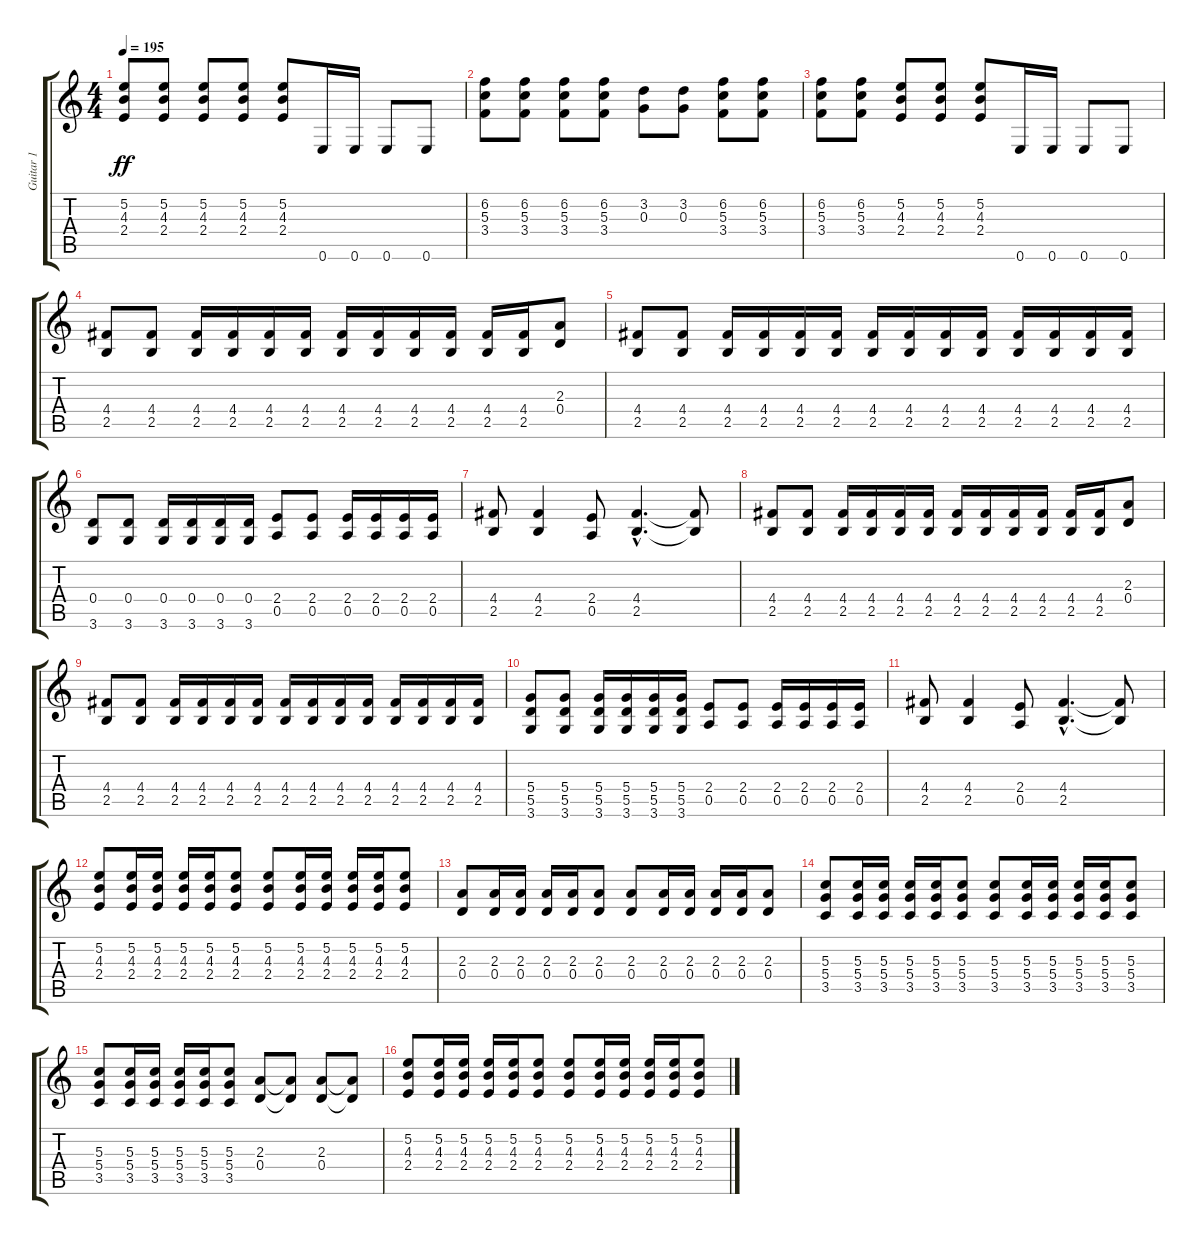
\track ("Guitar 1" "Guitar 1") {instrument distortionguitar}
\staff {score tabs}
\tuning (E4 B3 G3 D3 A2 E2) {hide}
\ts (4 4)
\tempo 195
\clef g2
\ks c
(5.2 4.3 2.4).8{dy ff} (5.2 4.3 2.4).8 (5.2 4.3 2.4).8 (5.2 4.3 2.4).8 (5.2 4.3 2.4).8 0.6.16 0.6.16 0.6.8 0.6.8 |
(6.2 5.3 3.4).8 (6.2 5.3 3.4).8 (6.2 5.3 3.4).8 (6.2 5.3 3.4).8 (3.2 0.3).8 (3.2 0.3).8 (6.2 5.3 3.4).8 (6.2 5.3 3.4).8 |
(6.2 5.3 3.4).8 (6.2 5.3 3.4).8 (5.2 4.3 2.4).8 (5.2 4.3 2.4).8 (5.2 4.3 2.4).8 0.6.16 0.6.16 0.6.8 0.6.8 |
(4.4 2.5).8 (4.4 2.5).8 (4.4 2.5).16 (4.4 2.5).16 (4.4 2.5).16 (4.4 2.5).16 (4.4 2.5).16 (4.4 2.5).16 (4.4 2.5).16 (4.4 2.5).16 (4.4 2.5).16 (4.4 2.5).16 (2.3 0.4).8 |
(4.4 2.5).8 (4.4 2.5).8 (4.4 2.5).16 (4.4 2.5).16 (4.4 2.5).16 (4.4 2.5).16 (4.4 2.5).16 (4.4 2.5).16 (4.4 2.5).16 (4.4 2.5).16 (4.4 2.5).16 (4.4 2.5).16 (4.4 2.5).16 (4.4 2.5).16 |
(0.4 3.6).8 (0.4 3.6).8 (0.4 3.6).16 (0.4 3.6).16 (0.4 3.6).16 (0.4 3.6).16 (2.4 0.5).8 (2.4 0.5).8 (2.4 0.5).16 (2.4 0.5).16 (2.4 0.5).16 (2.4 0.5).16 |
(4.4 2.5).8 (4.4 2.5).4 (2.4 0.5).8 (4.4{hac} 2.5{hac}).4{d} (4.4{t} 2.5{t}).8 |
(4.4 2.5).8 (4.4 2.5).8 (4.4 2.5).16 (4.4 2.5).16 (4.4 2.5).16 (4.4 2.5).16 (4.4 2.5).16 (4.4 2.5).16 (4.4 2.5).16 (4.4 2.5).16 (4.4 2.5).16 (4.4 2.5).16 (2.3 0.4).8 |
(4.4 2.5).8 (4.4 2.5).8 (4.4 2.5).16 (4.4 2.5).16 (4.4 2.5).16 (4.4 2.5).16 (4.4 2.5).16 (4.4 2.5).16 (4.4 2.5).16 (4.4 2.5).16 (4.4 2.5).16 (4.4 2.5).16 (4.4 2.5).16 (4.4 2.5).16 |
(5.4 5.5 3.6).8 (5.4 5.5 3.6).8 (5.4 5.5 3.6).16 (5.4 5.5 3.6).16 (5.4 5.5 3.6).16 (5.4 5.5 3.6).16 (2.4 0.5).8 (2.4 0.5).8 (2.4 0.5).16 (2.4 0.5).16 (2.4 0.5).16 (2.4 0.5).16 |
(4.4 2.5).8 (4.4 2.5).4 (2.4 0.5).8 (4.4{hac} 2.5{hac}).4{d} (4.4{t} 2.5{t}).8 |
(5.2 4.3 2.4).8 (5.2 4.3 2.4).16 (5.2 4.3 2.4).16 (5.2 4.3 2.4).16 (5.2 4.3 2.4).16 (5.2 4.3 2.4).8 (5.2 4.3 2.4).8 (5.2 4.3 2.4).16 (5.2 4.3 2.4).16 (5.2 4.3 2.4).16 (5.2 4.3 2.4).16 (5.2 4.3 2.4).8 |
(2.3 0.4).8 (2.3 0.4).16 (2.3 0.4).16 (2.3 0.4).16 (2.3 0.4).16 (2.3 0.4).8 (2.3 0.4).8 (2.3 0.4).16 (2.3 0.4).16 (2.3 0.4).16 (2.3 0.4).16 (2.3 0.4).8 |
(5.3 5.4 3.5).8 (5.3 5.4 3.5).16 (5.3 5.4 3.5).16 (5.3 5.4 3.5).16 (5.3 5.4 3.5).16 (5.3 5.4 3.5).8 (5.3 5.4 3.5).8 (5.3 5.4 3.5).16 (5.3 5.4 3.5).16 (5.3 5.4 3.5).16 (5.3 5.4 3.5).16 (5.3 5.4 3.5).8 |
(5.3 5.4 3.5).8 (5.3 5.4 3.5).16 (5.3 5.4 3.5).16 (5.3 5.4 3.5).16 (5.3 5.4 3.5).16 (5.3 5.4 3.5).8 (2.3 0.4).8 (2.3{t} 0.4{t}).8 (2.3 0.4).8 (2.3{t} 0.4{t}).8 |
(5.2 4.3 2.4).8 (5.2 4.3 2.4).16 (5.2 4.3 2.4).16 (5.2 4.3 2.4).16 (5.2 4.3 2.4).16 (5.2 4.3 2.4).8 (5.2 4.3 2.4).8 (5.2 4.3 2.4).16 (5.2 4.3 2.4).16 (5.2 4.3 2.4).16 (5.2 4.3 2.4).16 (5.2 4.3 2.4).8
